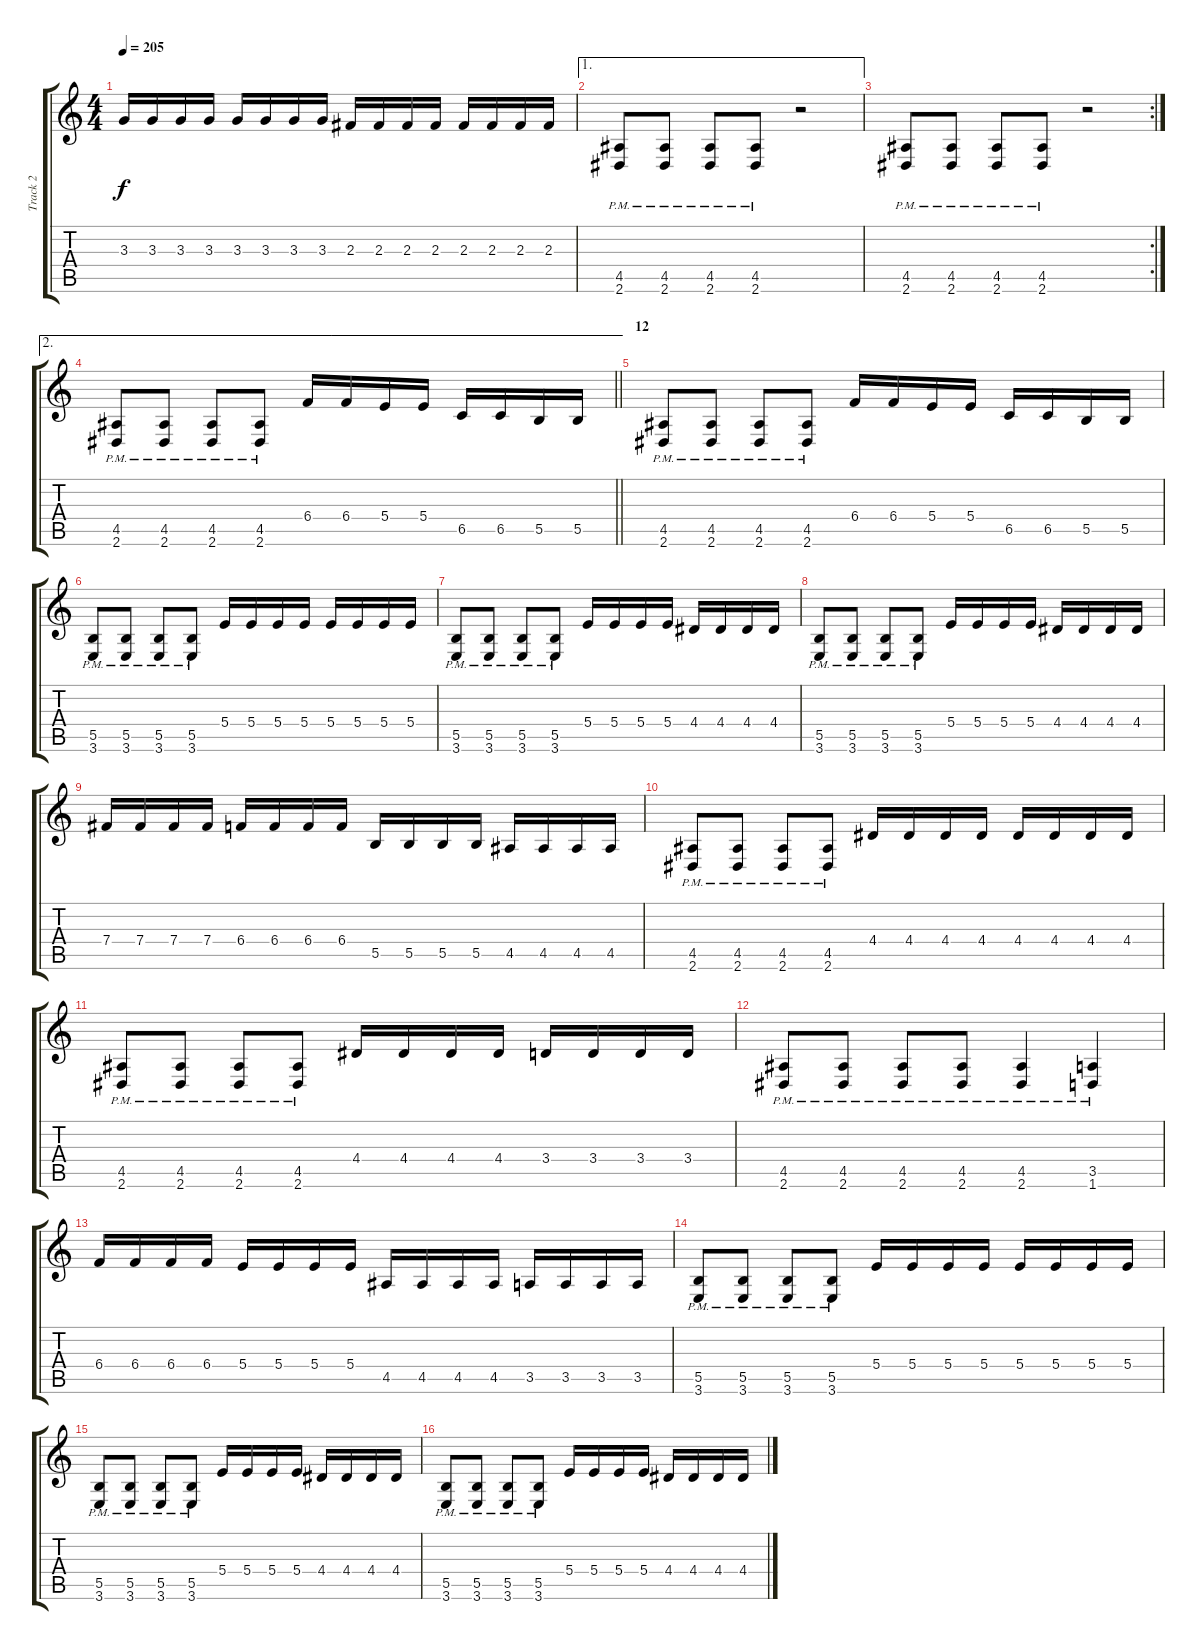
\track ("Track 2" "Track 2") {instrument distortionguitar}
\staff {score tabs}
\tuning (Db4 Ab3 E3 B2 Gb2 Db2) {hide}
\ts (4 4)
\tempo 205
\clef g2
\ks c
3.3.16{dy f} 3.3.16 3.3.16 3.3.16 3.3.16 3.3.16 3.3.16 3.3.16 2.3.16 2.3.16 2.3.16 2.3.16 2.3.16 2.3.16 2.3.16 2.3.16 |
\ae 1
(4.5{pm} 2.6{pm}).8 (4.5{pm} 2.6{pm}).8 (4.5{pm} 2.6{pm}).8 (4.5{pm} 2.6{pm}).8 r.2 |
\rc 2
(4.5{pm} 2.6{pm}).8 (4.5{pm} 2.6{pm}).8 (4.5{pm} 2.6{pm}).8 (4.5{pm} 2.6{pm}).8 r.2 |
\ae 2
\barLineRight lightlight
(4.5{pm} 2.6{pm}).8 (4.5{pm} 2.6{pm}).8 (4.5{pm} 2.6{pm}).8 (4.5{pm} 2.6{pm}).8 6.4.16 6.4.16 5.4.16 5.4.16 6.5.16 6.5.16 5.5.16 5.5.16 |
\section ("" "12")
(4.5{pm} 2.6{pm}).8 (4.5{pm} 2.6{pm}).8 (4.5{pm} 2.6{pm}).8 (4.5{pm} 2.6{pm}).8 6.4.16 6.4.16 5.4.16 5.4.16 6.5.16 6.5.16 5.5.16 5.5.16 |
(5.5{pm} 3.6{pm}).8 (5.5{pm} 3.6{pm}).8 (5.5{pm} 3.6{pm}).8 (5.5{pm} 3.6{pm}).8 5.4.16 5.4.16 5.4.16 5.4.16 5.4.16 5.4.16 5.4.16 5.4.16 |
(5.5{pm} 3.6{pm}).8 (5.5{pm} 3.6{pm}).8 (5.5{pm} 3.6{pm}).8 (5.5{pm} 3.6{pm}).8 5.4.16 5.4.16 5.4.16 5.4.16 4.4.16 4.4.16 4.4.16 4.4.16 |
(5.5{pm} 3.6{pm}).8 (5.5{pm} 3.6{pm}).8 (5.5{pm} 3.6{pm}).8 (5.5{pm} 3.6{pm}).8 5.4.16 5.4.16 5.4.16 5.4.16 4.4.16 4.4.16 4.4.16 4.4.16 |
7.4.16 7.4.16 7.4.16 7.4.16 6.4.16 6.4.16 6.4.16 6.4.16 5.5.16 5.5.16 5.5.16 5.5.16 4.5.16 4.5.16 4.5.16 4.5.16 |
(4.5{pm} 2.6{pm}).8 (4.5{pm} 2.6{pm}).8 (4.5{pm} 2.6{pm}).8 (4.5{pm} 2.6{pm}).8 4.4.16 4.4.16 4.4.16 4.4.16 4.4.16 4.4.16 4.4.16 4.4.16 |
(4.5{pm} 2.6{pm}).8 (4.5{pm} 2.6{pm}).8 (4.5{pm} 2.6{pm}).8 (4.5{pm} 2.6{pm}).8 4.4.16 4.4.16 4.4.16 4.4.16 3.4.16 3.4.16 3.4.16 3.4.16 |
(4.5{pm} 2.6{pm}).8 (4.5{pm} 2.6{pm}).8 (4.5{pm} 2.6{pm}).8 (4.5{pm} 2.6{pm}).8 (4.5{pm} 2.6{pm}).4 (3.5{pm} 1.6{pm}).4 |
6.4.16 6.4.16 6.4.16 6.4.16 5.4.16 5.4.16 5.4.16 5.4.16 4.5.16 4.5.16 4.5.16 4.5.16 3.5.16 3.5.16 3.5.16 3.5.16 |
(5.5{pm} 3.6{pm}).8 (5.5{pm} 3.6{pm}).8 (5.5{pm} 3.6{pm}).8 (5.5{pm} 3.6{pm}).8 5.4.16 5.4.16 5.4.16 5.4.16 5.4.16 5.4.16 5.4.16 5.4.16 |
(5.5{pm} 3.6{pm}).8 (5.5{pm} 3.6{pm}).8 (5.5{pm} 3.6{pm}).8 (5.5{pm} 3.6{pm}).8 5.4.16 5.4.16 5.4.16 5.4.16 4.4.16 4.4.16 4.4.16 4.4.16 |
(5.5{pm} 3.6{pm}).8 (5.5{pm} 3.6{pm}).8 (5.5{pm} 3.6{pm}).8 (5.5{pm} 3.6{pm}).8 5.4.16 5.4.16 5.4.16 5.4.16 4.4.16 4.4.16 4.4.16 4.4.16
